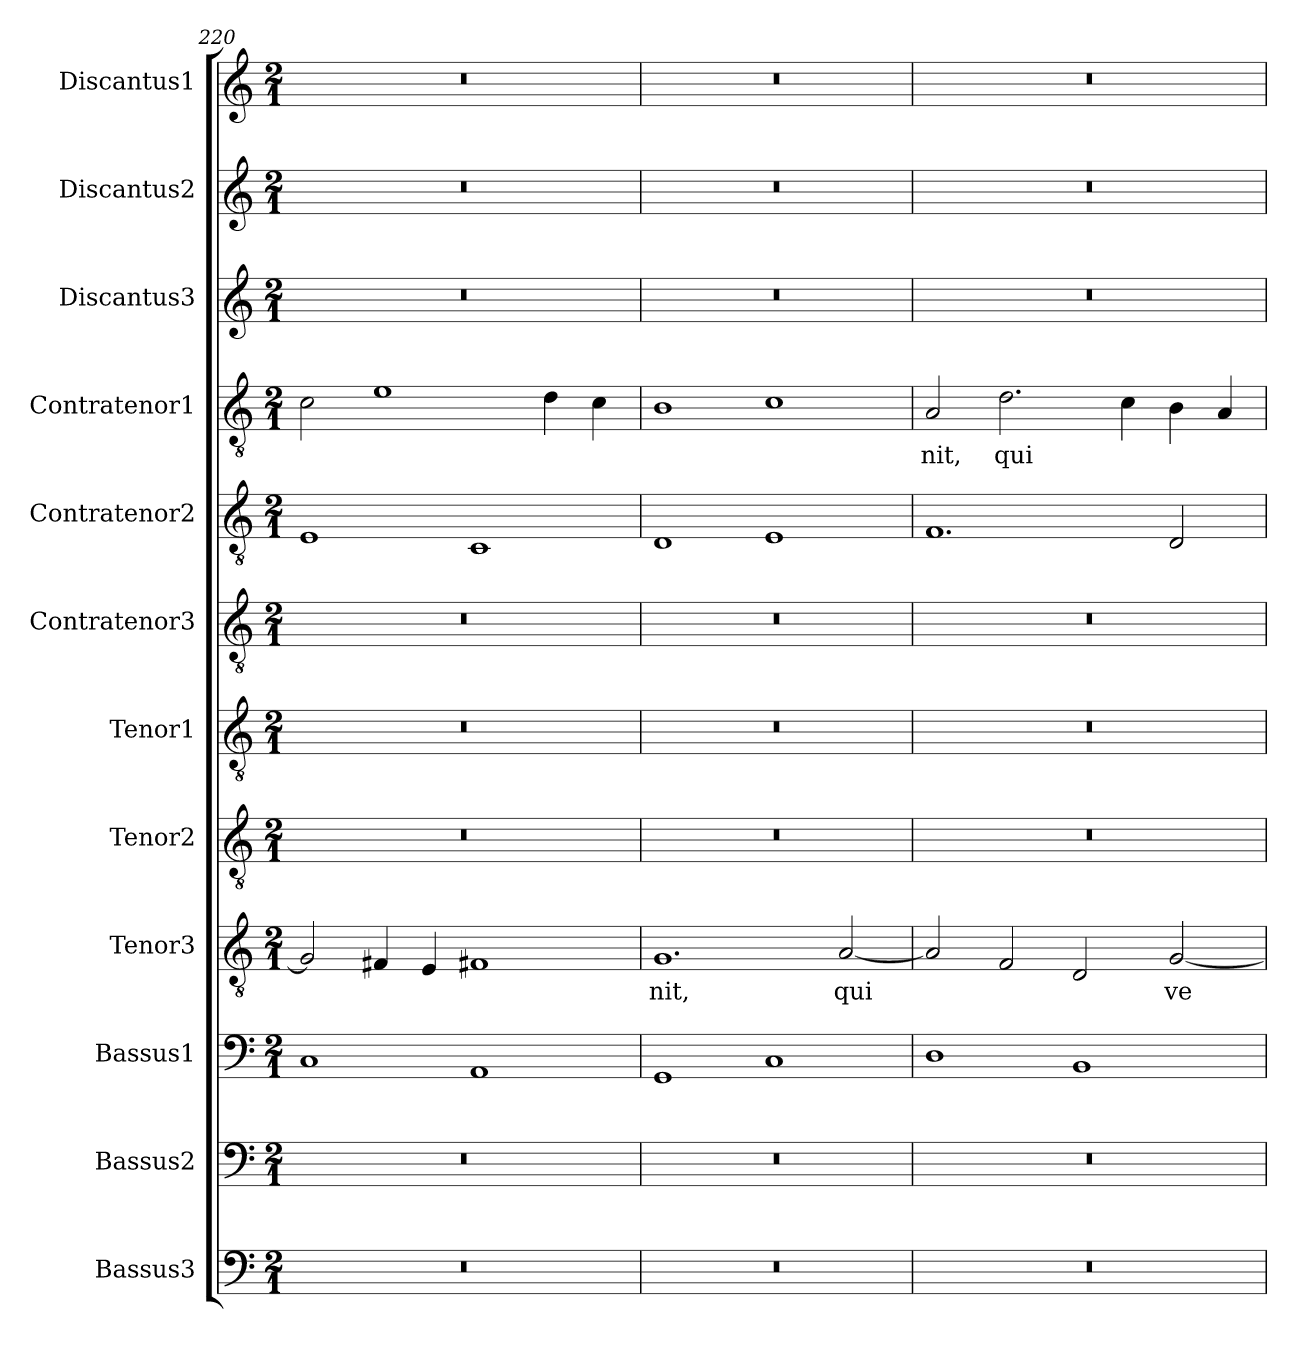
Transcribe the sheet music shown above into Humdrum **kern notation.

**kern	**kern	**kern	**kern	**text	**kern	**kern	**kern	**kern	**kern	**text	**kern	**kern	**kern
*part12	*part11	*part10	*part9	*part9	*part8	*part7	*part6	*part5	*part4	*part4	*part3	*part2	*part1
*staff12	*staff11	*staff10	*staff9	*staff9	*staff8	*staff7	*staff6	*staff5	*staff4	*staff4	*staff3	*staff2	*staff1
*I"Bassus3	*I"Bassus2	*I"Bassus1	*I"Tenor3	*	*I"Tenor2	*I"Tenor1	*I"Contratenor3	*I"Contratenor2	*I"Contratenor1	*	*I"Discantus3	*I"Discantus2	*I"Discantus1
*I'B3	*I'B2	*I'B1	*I'T3	*	*I'T2	*I'T1	*I'Ct3	*I'Ct2	*I'Ct1	*	*I'D3	*I'D2	*I'D1
*clefF4	*clefF4	*clefF4	*clefGv2	*	*clefGv2	*clefGv2	*clefGv2	*clefGv2	*clefGv2	*	*clefG2	*clefG2	*clefG2
*k[]	*k[]	*k[]	*k[]	*	*k[]	*k[]	*k[]	*k[]	*k[]	*	*k[]	*k[]	*k[]
*M2/1	*M2/1	*M2/1	*M2/1	*	*M2/1	*M2/1	*M2/1	*M2/1	*M2/1	*	*M2/1	*M2/1	*M2/1
=220	=220	=220	=220	=220	=220	=220	=220	=220	=220	=220	=220	=220	=220
0r	0r	1C	2G]	.	0r	0r	0r	1E	2c	.	0r	0r	0r
.	.	.	4F#X	.	.	.	.	.	1e	.	.	.	.
.	.	.	4E	.	.	.	.	.	.	.	.	.	.
.	.	1AA	1F#X	.	.	.	.	1C	.	.	.	.	.
.	.	.	.	.	.	.	.	.	4d	.	.	.	.
.	.	.	.	.	.	.	.	.	4c	.	.	.	.
=221	=221	=221	=221	=221	=221	=221	=221	=221	=221	=221	=221	=221	=221
0r	0r	1GG	1.G	-nit,	0r	0r	0r	1D	1B	.	0r	0r	0r
.	.	1C	.	.	.	.	.	1E	1c	.	.	.	.
.	.	.	[2A	qui	.	.	.	.	.	.	.	.	.
=222	=222	=222	=222	=222	=222	=222	=222	=222	=222	=222	=222	=222	=222
0r	0r	1D	2A]	.	0r	0r	0r	1.F	2A	-nit,	0r	0r	0r
.	.	.	2F	.	.	.	.	.	2.d	qui	.	.	.
.	.	1BB	2D	.	.	.	.	.	.	.	.	.	.
.	.	.	.	.	.	.	.	.	4c	.	.	.	.
.	.	.	[2G	ve-	.	.	.	2D	4B	.	.	.	.
.	.	.	.	.	.	.	.	.	4A	.	.	.	.
=	=	=	=	=	=	=	=	=	=	=	=	=	=
*-	*-	*-	*-	*-	*-	*-	*-	*-	*-	*-	*-	*-	*-
